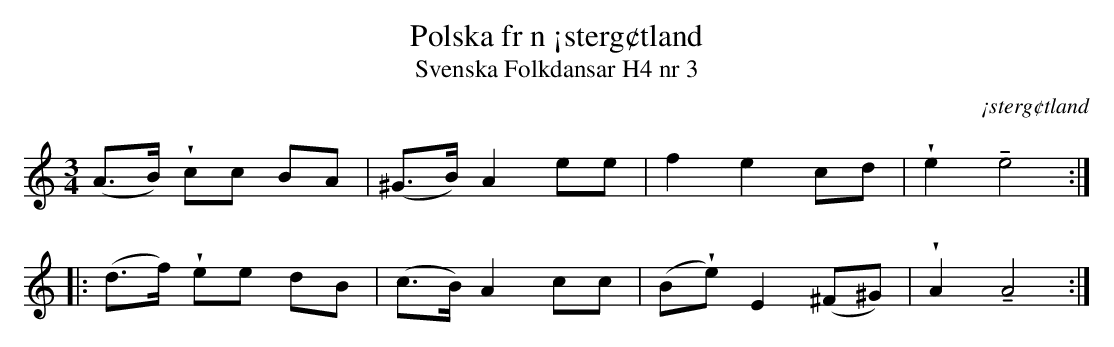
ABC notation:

X:1
T:Polska fr n ¡sterg¢tland
T:Svenska Folkdansar H4 nr 3
O:¡sterg¢tland
U:w=wedge
U:t=tenuto
M:3/4
L:1/8
K:Am
(A>B) wcc BA | (^G>B) A2 ee | f2 e2 cd | we2 te4 ::
(d>f) wee dB | (c>B) A2 cc | (Bwe) E2 (^F^G) | wA2 tA4 :|
